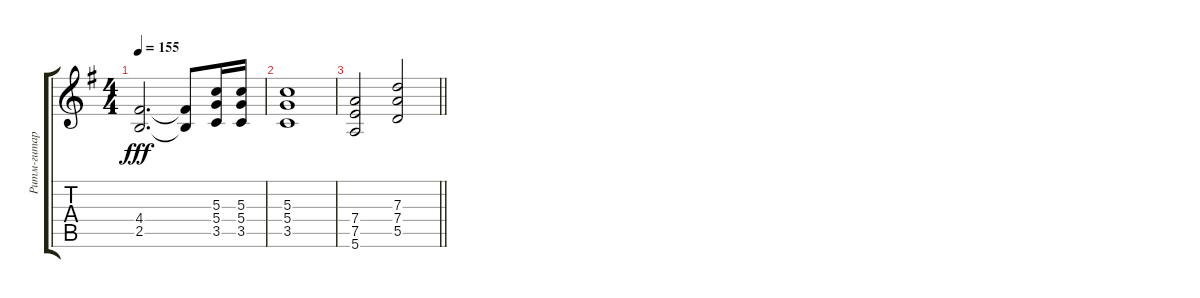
\track ("Ритм-гитара" "Ритм-гитар") {instrument distortionguitar}
\staff {score tabs}
\tuning (E4 B3 G3 D3 A2 E2) {hide}
\ts (4 4)
\tempo 155
\clef g2
\ks eminor
(4.4{t} 2.5{t}).2{d dy fff} (4.4{t} 2.5{t}).8 (5.3 5.4 3.5).16 (5.3 5.4 3.5).16 |
(5.3 5.4 3.5).1 |
\barLineRight lightlight
(7.4 7.5 5.6).2 (7.3 7.4 5.5).2
